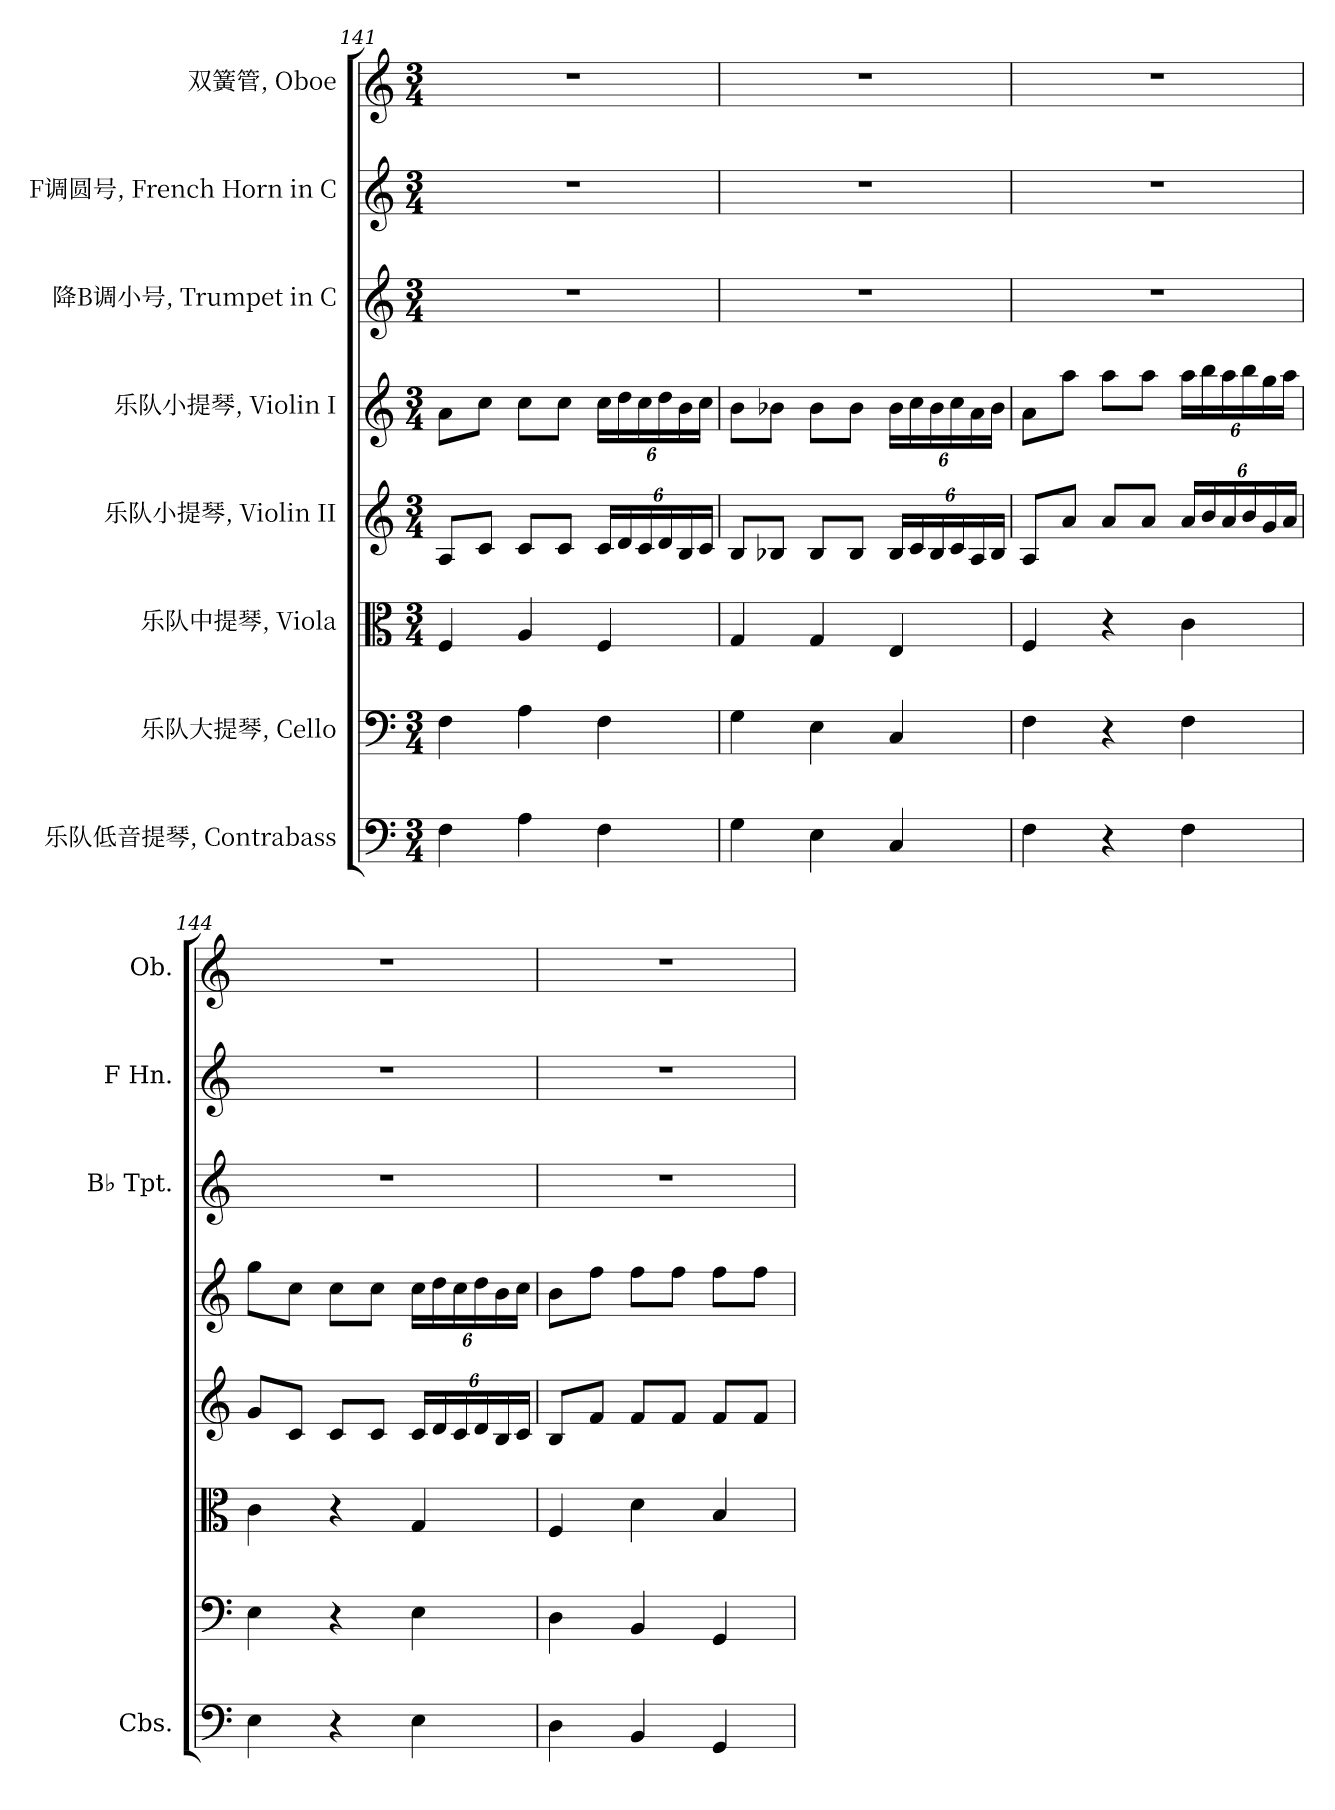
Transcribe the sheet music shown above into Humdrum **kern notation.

**kern	**kern	**kern	**kern	**kern	**kern	**kern	**kern
*part8	*part7	*part6	*part5	*part4	*part3	*part2	*part1
*staff8	*staff7	*staff6	*staff5	*staff4	*staff3	*staff2	*staff1
*I"乐队低音提琴, Contrabass	*I"乐队大提琴, Cello	*I"乐队中提琴, Viola	*I"乐队小提琴, Violin II	*I"乐队小提琴, Violin I	*I"降B调小号, Trumpet in C	*I"F调圆号, French Horn in C	*I"双簧管, Oboe
*I'Cbs.	*	*	*	*	*I'B♭ Tpt.	*I'F Hn.	*I'Ob.
*clefF4	*clefF4	*clefC3	*clefG2	*clefG2	*clefG2	*clefG2	*clefG2
*ITrd7c12	*	*	*	*	*ITrd1c2	*ITrd4c7	*
*k[]	*k[]	*k[]	*k[]	*k[]	*k[b-e-]	*k[b-]	*k[]
*M3/4	*M3/4	*M3/4	*M3/4	*M3/4	*M3/4	*M3/4	*M3/4
=141	=141	=141	=141	=141	=141	=141	=141
4FF\	4F\	4F/	8A/L	8a\L	2.r	2.r	2.r
.	.	.	8c/J	8cc\J	.	.	.
4AA\	4A\	4A/	8c/L	8cc\L	.	.	.
.	.	.	8c/J	8cc\J	.	.	.
*	*	*	*Xbrackettup	*Xbrackettup	*	*	*
4FF\	4F\	4F/	24c/LL	24cc\LL	.	.	.
.	.	.	24d/	24dd\	.	.	.
.	.	.	24c/	24cc\	.	.	.
.	.	.	24d/	24dd\	.	.	.
.	.	.	24B/	24b\	.	.	.
.	.	.	24c/JJ	24cc\JJ	.	.	.
=142	=142	=142	=142	=142	=142	=142	=142
4GG\	4G\	4G/	8B/L	8b\L	2.r	2.r	2.r
.	.	.	8B-X/J	8b-X\J	.	.	.
4EE\	4E\	4G/	8B-/L	8b-\L	.	.	.
.	.	.	8B-/J	8b-\J	.	.	.
4CC/	4C/	4E/	24B-/LL	24b-\LL	.	.	.
.	.	.	24c/	24cc\	.	.	.
.	.	.	24B-/	24b-\	.	.	.
.	.	.	24c/	24cc\	.	.	.
.	.	.	24A/	24a\	.	.	.
.	.	.	24B-/JJ	24b-\JJ	.	.	.
!!LO:PB:g=z
=143	=143	=143	=143	=143	=143	=143	=143
4FF\	4F\	4F/	8A/L	8a\L	2.r	2.r	2.r
.	.	.	8a/J	8aa\J	.	.	.
4r	4r	4r	8a/L	8aa\L	.	.	.
.	.	.	8a/J	8aa\J	.	.	.
4FF\	4F\	4c\	24a/LL	24aa\LL	.	.	.
.	.	.	24b/	24bb\	.	.	.
.	.	.	24a/	24aa\	.	.	.
.	.	.	24b/	24bb\	.	.	.
.	.	.	24g/	24gg\	.	.	.
.	.	.	24a/JJ	24aa\JJ	.	.	.
=144	=144	=144	=144	=144	=144	=144	=144
4EE\	4E\	4c\	8g/L	8gg\L	2.r	2.r	2.r
.	.	.	8c/J	8cc\J	.	.	.
4r	4r	4r	8c/L	8cc\L	.	.	.
.	.	.	8c/J	8cc\J	.	.	.
4EE\	4E\	4G/	24c/LL	24cc\LL	.	.	.
.	.	.	24d/	24dd\	.	.	.
.	.	.	24c/	24cc\	.	.	.
.	.	.	24d/	24dd\	.	.	.
.	.	.	24B/	24b\	.	.	.
.	.	.	24c/JJ	24cc\JJ	.	.	.
=145	=145	=145	=145	=145	=145	=145	=145
4DD\	4D\	4F/	8B/L	8b\L	2.r	2.r	2.r
.	.	.	8f/J	8ff\J	.	.	.
4BBB/	4BB/	4d\	8f/L	8ff\L	.	.	.
.	.	.	8f/J	8ff\J	.	.	.
4GGG/	4GG/	4B/	8f/L	8ff\L	.	.	.
.	.	.	8f/J	8ff\J	.	.	.
=	=	=	=	=	=	=	=
*-	*-	*-	*-	*-	*-	*-	*-
